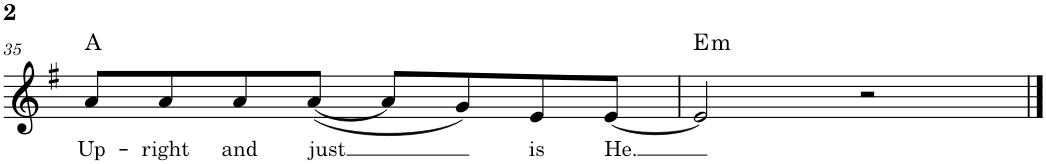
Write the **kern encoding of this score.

**kern	**text	**harte
*part1	*part1	*part1
*staff1	*staff1	*
*I"Piano	*	*
*I'Pno.	*	*
!!LO:PB:g=z
*clefG2	*	*
*k[f#]	*	*
*M4/4	*	*
=35	=35	=35
!	!LO:LY:b	!
8a/L	Up-	A:maj
!	!LO:LY:b	!
8a/	-right	.
!	!LO:LY:b	!
8a/	and	.
!	!LO:LY:b	!
([8a/J	just	.
8a/L]	.	.
8g/)	.	.
!	!LO:LY:b	!
8e/	is	.
!	!LO:LY:b	!
[8e/J	He.	.
=36	=36	=36
!	!	!LO:H:kt=m
2e/]	.	E:min
2r	.	.
==	==	==
*-	*-	*-
